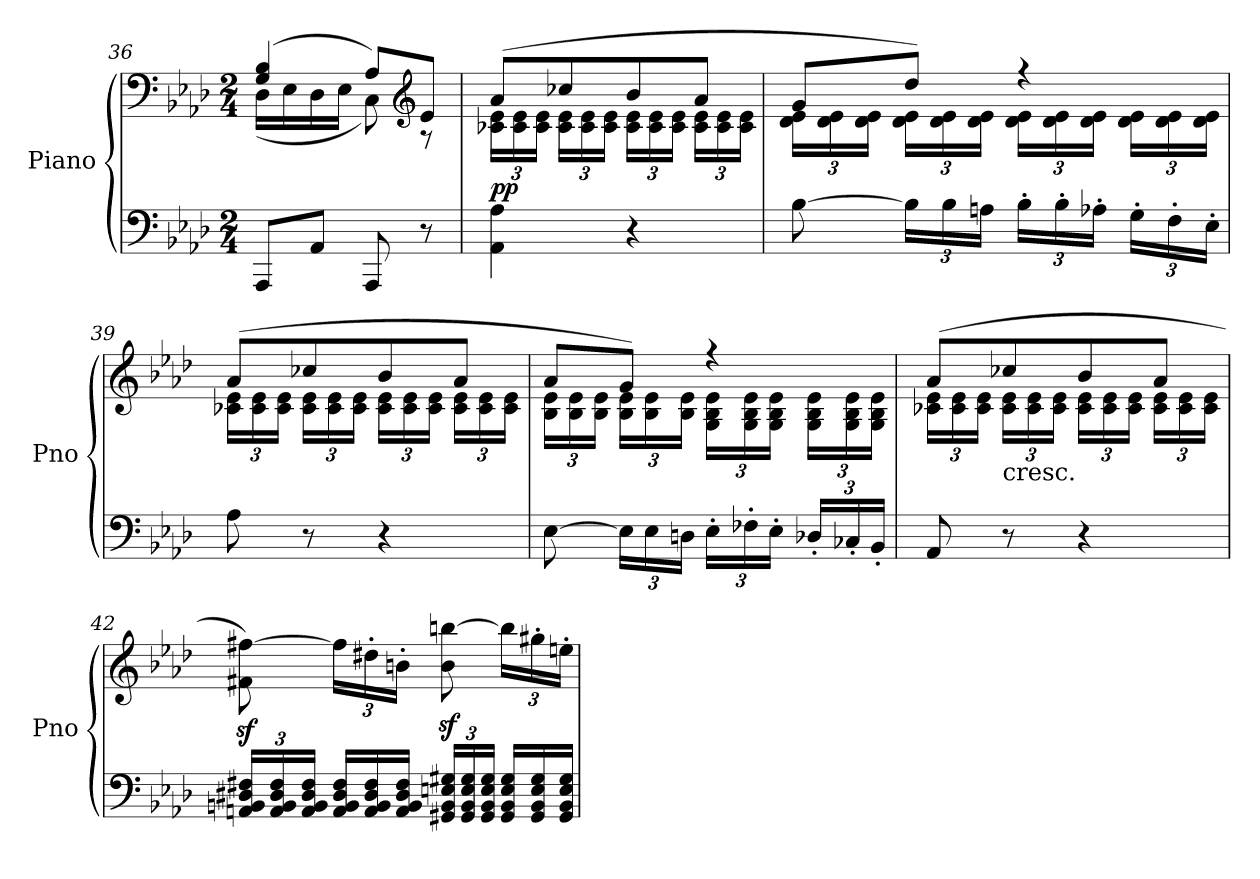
**kern	**kern	**dynam
*part1	*part1	*part1
*staff2	*staff1	*staff1/2
*I"Piano	*	*
*I'Pno	*	*
!!LO:LB:g=z
*clefF4	*clefF4	*
*k[b-e-a-d-]	*k[b-e-a-d-]	*
*A-:	*A-:	*
*M2/4	*M2/4	*
=36	=36	=36
*	*^	*
8AAA-/L	(>4G/ 4B-/	(<16D-\LL	.
.	.	16E-\	.
8AA-/J	.	16D-\	.
.	.	16E-\JJ	.
8AAA-/	8A-/L)	8C\)	.
*	*clefG2	*	*
8r	8e-/J	8rA	.
=37	=37	=37	=37
*	*	*Xbrackettup	*
!	!	!	!LO:DY:b
4AA-\ 4A-\	(>8a-/L	24c-X\ 24e-\LL	pp
.	.	24c-\ 24e-\	.
.	.	24c-\ 24e-\JJ	.
.	8cc-X/	24c-\ 24e-\LL	.
.	.	24c-\ 24e-\	.
.	.	24c-\ 24e-\JJ	.
4r	8b-/	24c-\ 24e-\LL	.
.	.	24c-\ 24e-\	.
.	.	24c-\ 24e-\JJ	.
.	8a-/J	24c-\ 24e-\LL	.
.	.	24c-\ 24e-\	.
.	.	24c-\ 24e-\JJ	.
=38	=38	=38	=38
[8B-\	8g/L	24d-\ 24e-\LL	.
.	.	24d-\ 24e-\	.
.	.	24d-\ 24e-\JJ	.
*Xbrackettup	*	*	*
24B-\LL]	8dd-/J)	24d-\ 24e-\LL	.
24B-\	.	24d-\ 24e-\	.
24An\JJ	.	24d-\ 24e-\JJ	.
24B-'\LL	4r	24d-\ 24e-\LL	.
24B-'\	.	24d-\ 24e-\	.
24A-X'\JJ	.	24d-\ 24e-\JJ	.
24G'\LL	.	24d-\ 24e-\LL	.
24F'\	.	24d-\ 24e-\	.
24E-'\JJ	.	24d-\ 24e-\JJ	.
!!LO:PB:g=z	!!
=39	=39	=39	=39
8A-\	(>8a-/L	24c-X\ 24e-\LL	.
.	.	24c-\ 24e-\	.
.	.	24c-\ 24e-\JJ	.
8r	8cc-X/	24c-\ 24e-\LL	.
.	.	24c-\ 24e-\	.
.	.	24c-\ 24e-\JJ	.
4r	8b-/	24c-\ 24e-\LL	.
.	.	24c-\ 24e-\	.
.	.	24c-\ 24e-\JJ	.
.	8a-/J	24c-\ 24e-\LL	.
.	.	24c-\ 24e-\	.
.	.	24c-\ 24e-\JJ	.
=40	=40	=40	=40
[8E-\	8a-/L	24B-\ 24e-\LL	.
.	.	24B-\ 24e-\	.
.	.	24B-\ 24e-\JJ	.
24E-\LL]	8g/J)	24B-\ 24e-\LL	.
24E-\	.	24B-\ 24e-\	.
24Dn\JJ	.	24B-\ 24e-\JJ	.
24E-'\LL	4r	24G\ 24B-\ 24e-\LL	.
24F-X'\	.	24G\ 24B-\ 24e-\	.
24E-'\JJ	.	24G\ 24B-\ 24e-\JJ	.
24D-X'/LL	.	24G\ 24B-\ 24e-\LL	.
24C-X'/	.	24G\ 24B-\ 24e-\	.
24BB-'/JJ	.	24G\ 24B-\ 24e-\JJ	.
!!LO:LB:g=z	!!
=41	=41	=41	=41
8AA-/	(>8a-/L	24c-X\ 24e-\LL	.
.	.	24c-\ 24e-\	.
.	.	24c-\ 24e-\JJ	.
!	!LO:TX:b:t=cresc.	!	!
8r	8cc-X/	24c-\ 24e-\LL	.
.	.	24c-\ 24e-\	.
.	.	24c-\ 24e-\JJ	.
4r	8b-/	24c-\ 24e-\LL	.
.	.	24c-\ 24e-\	.
.	.	24c-\ 24e-\JJ	.
.	8a-/J	24c-\ 24e-\LL	.
.	.	24c-\ 24e-\	.
.	.	24c-\ 24e-\JJ	.
*	*v	*v	*
!!LO:LB:g=z
=42	=42	=42
24AAn/ 24BBn/ 24D#X/ 24F#X/LL	8f#X\z< [8ff#X\z<)	.
24AA/ 24BB/ 24D#/ 24F#/	.	.
24AA/ 24BB/ 24D#/ 24F#/JJ	.	.
*Xtuplet	*	*
24AA/ 24BB/ 24D#/ 24F#/LL	24ff#\LL]	.
24AA/ 24BB/ 24D#/ 24F#/	24dd#X'\	.
24AA/ 24BB/ 24D#/ 24F#/JJ	24bn'\JJ	.
*tuplet	*	*
24GG#X/ 24BB/ 24En/ 24G#X/LL	8b\z< [8bbn\z<	.
24GG#/ 24BB/ 24E/ 24G#/	.	.
24GG#/ 24BB/ 24E/ 24G#/JJ	.	.
*Xtuplet	*	*
24GG#/ 24BB/ 24E/ 24G#/LL	24bb\LL]	.
24GG#/ 24BB/ 24E/ 24G#/	24gg#X'\	.
24GG#/ 24BB/ 24E/ 24G#/JJ	24een'\JJ	.
=	=	=
*-	*-	*-
